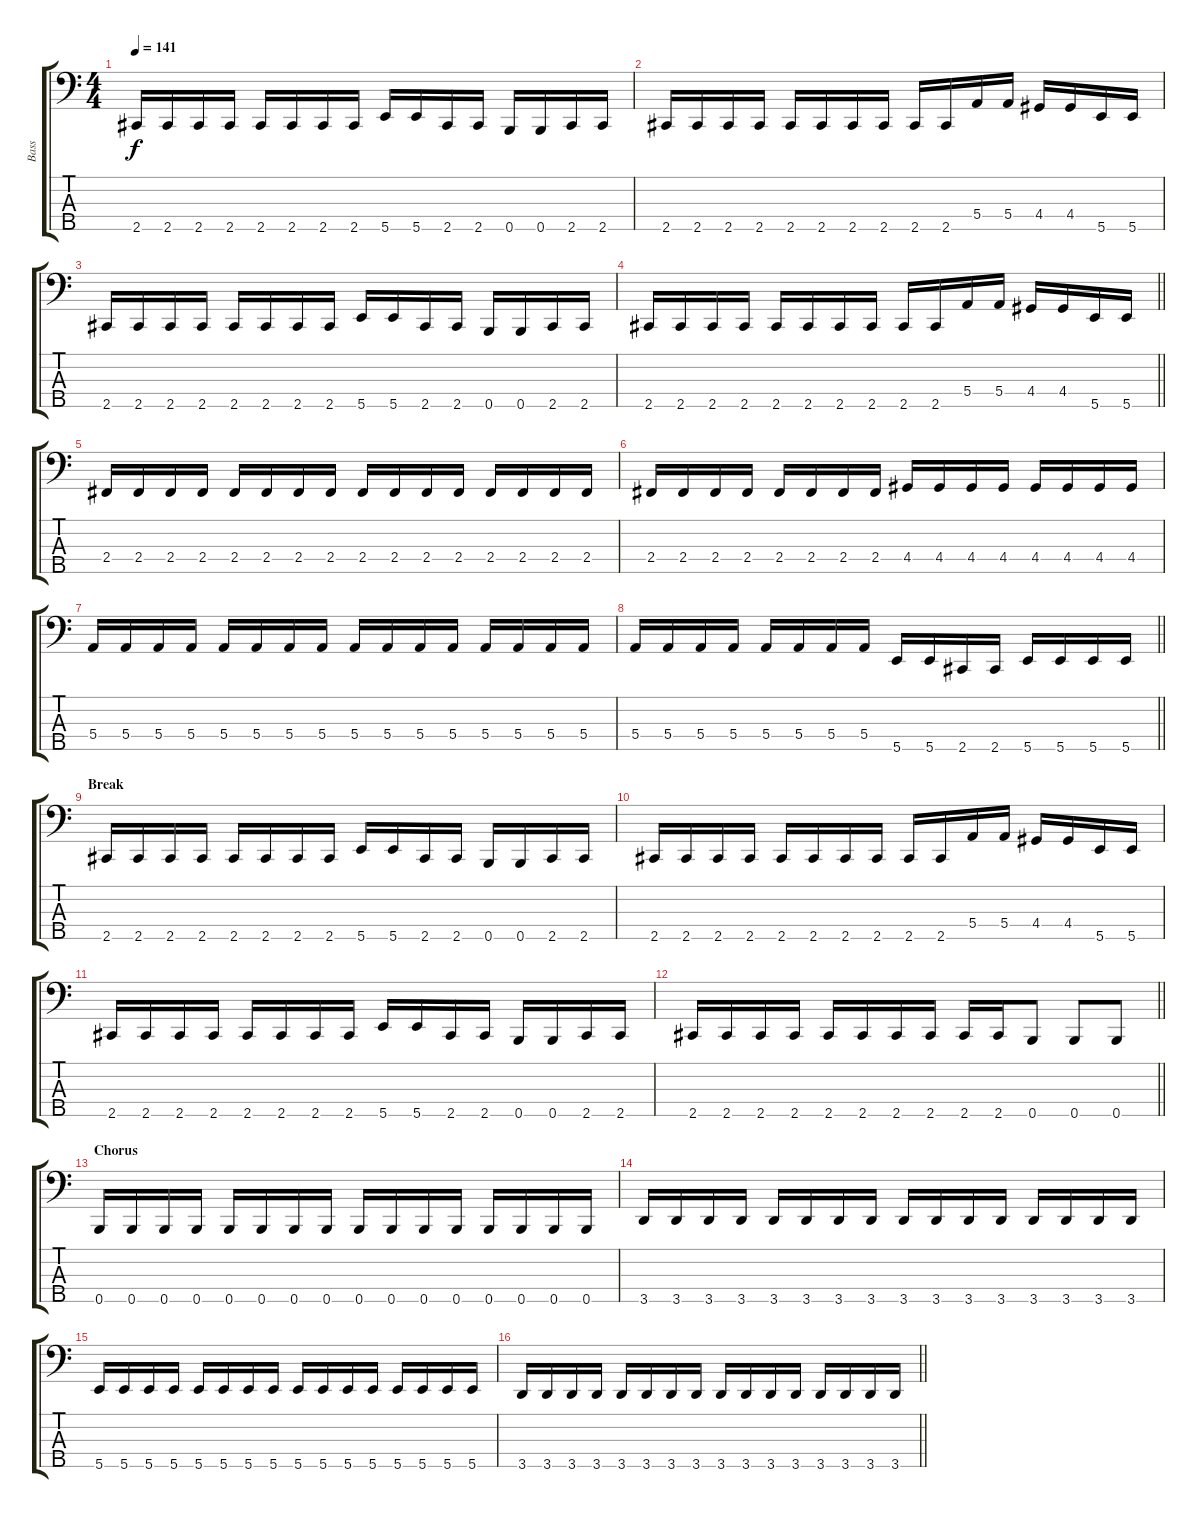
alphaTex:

\track ("Bass" "Bass") {instrument electricbassfinger}
\staff {score tabs}
\tuning (G2 D2 A1 E1 B0) {hide}
\ts (4 4)
\section ("" "")
\tempo 141
\clef f4
\ks c
2.5.16{dy f} 2.5.16 2.5.16 2.5.16 2.5.16 2.5.16 2.5.16 2.5.16 5.5.16 5.5.16 2.5.16 2.5.16 0.5.16 0.5.16 2.5.16 2.5.16 |
2.5.16 2.5.16 2.5.16 2.5.16 2.5.16 2.5.16 2.5.16 2.5.16 2.5.16 2.5.16 5.4.16 5.4.16 4.4.16 4.4.16 5.5.16 5.5.16 |
2.5.16 2.5.16 2.5.16 2.5.16 2.5.16 2.5.16 2.5.16 2.5.16 5.5.16 5.5.16 2.5.16 2.5.16 0.5.16 0.5.16 2.5.16 2.5.16 |
\barLineRight lightlight
2.5.16 2.5.16 2.5.16 2.5.16 2.5.16 2.5.16 2.5.16 2.5.16 2.5.16 2.5.16 5.4.16 5.4.16 4.4.16 4.4.16 5.5.16 5.5.16 |
\section ("" "")
2.4.16 2.4.16 2.4.16 2.4.16 2.4.16 2.4.16 2.4.16 2.4.16 2.4.16 2.4.16 2.4.16 2.4.16 2.4.16 2.4.16 2.4.16 2.4.16 |
2.4.16 2.4.16 2.4.16 2.4.16 2.4.16 2.4.16 2.4.16 2.4.16 4.4.16 4.4.16 4.4.16 4.4.16 4.4.16 4.4.16 4.4.16 4.4.16 |
5.4.16 5.4.16 5.4.16 5.4.16 5.4.16 5.4.16 5.4.16 5.4.16 5.4.16 5.4.16 5.4.16 5.4.16 5.4.16 5.4.16 5.4.16 5.4.16 |
\barLineRight lightlight
5.4.16 5.4.16 5.4.16 5.4.16 5.4.16 5.4.16 5.4.16 5.4.16 5.5.16 5.5.16 2.5.16 2.5.16 5.5.16 5.5.16 5.5.16 5.5.16 |
\section ("" "Break")
2.5.16 2.5.16 2.5.16 2.5.16 2.5.16 2.5.16 2.5.16 2.5.16 5.5.16 5.5.16 2.5.16 2.5.16 0.5.16 0.5.16 2.5.16 2.5.16 |
2.5.16 2.5.16 2.5.16 2.5.16 2.5.16 2.5.16 2.5.16 2.5.16 2.5.16 2.5.16 5.4.16 5.4.16 4.4.16 4.4.16 5.5.16 5.5.16 |
2.5.16 2.5.16 2.5.16 2.5.16 2.5.16 2.5.16 2.5.16 2.5.16 5.5.16 5.5.16 2.5.16 2.5.16 0.5.16 0.5.16 2.5.16 2.5.16 |
\barLineRight lightlight
2.5.16 2.5.16 2.5.16 2.5.16 2.5.16 2.5.16 2.5.16 2.5.16 2.5.16 2.5.16 0.5.8 0.5.8 0.5.8 |
\section ("" "Chorus")
0.5.16 0.5.16 0.5.16 0.5.16 0.5.16 0.5.16 0.5.16 0.5.16 0.5.16 0.5.16 0.5.16 0.5.16 0.5.16 0.5.16 0.5.16 0.5.16 |
3.5.16 3.5.16 3.5.16 3.5.16 3.5.16 3.5.16 3.5.16 3.5.16 3.5.16 3.5.16 3.5.16 3.5.16 3.5.16 3.5.16 3.5.16 3.5.16 |
5.5.16 5.5.16 5.5.16 5.5.16 5.5.16 5.5.16 5.5.16 5.5.16 5.5.16 5.5.16 5.5.16 5.5.16 5.5.16 5.5.16 5.5.16 5.5.16 |
\barLineRight lightlight
3.5.16 3.5.16 3.5.16 3.5.16 3.5.16 3.5.16 3.5.16 3.5.16 3.5.16 3.5.16 3.5.16 3.5.16 3.5.16 3.5.16 3.5.16 3.5.16
